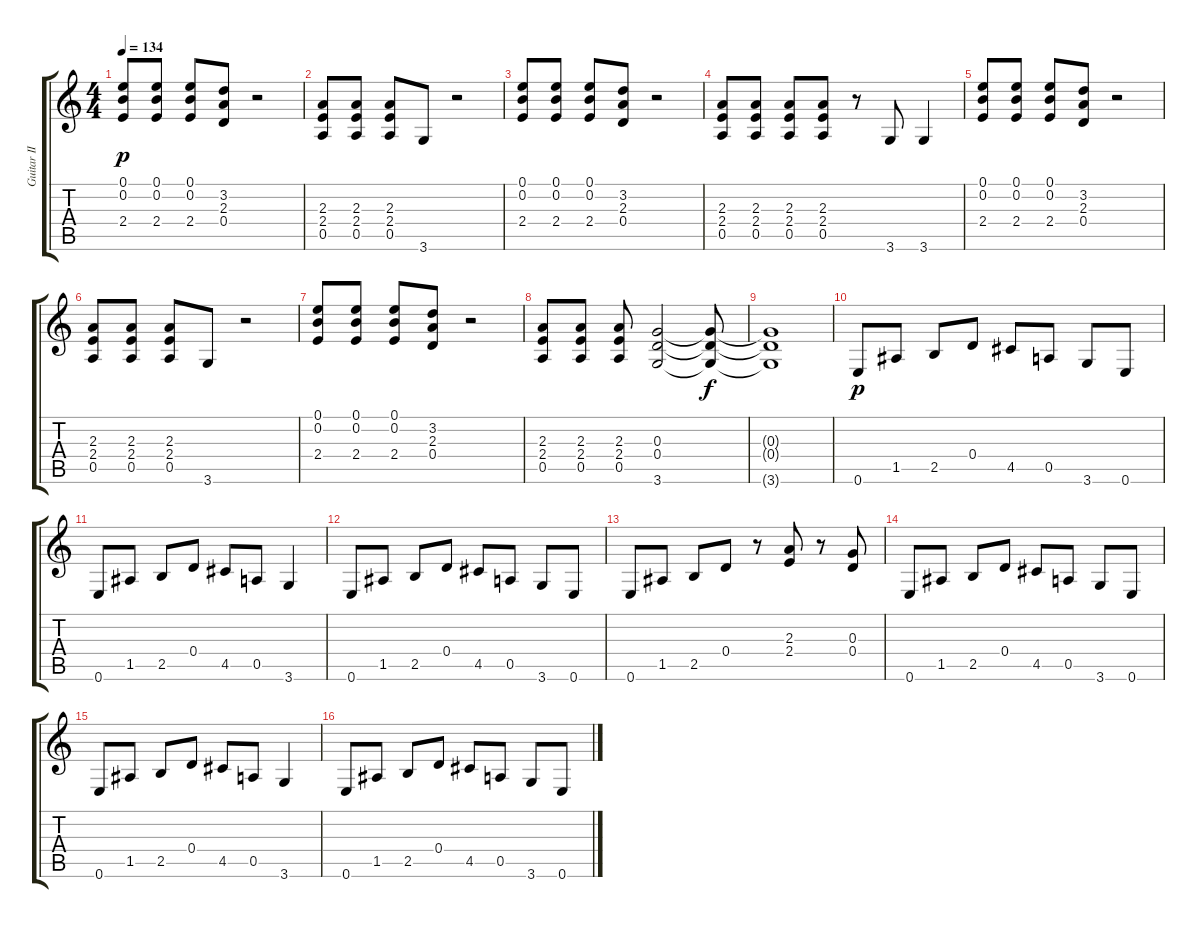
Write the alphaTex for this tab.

\track ("Guitar II" "Guitar II") {instrument overdrivenguitar}
\staff {score tabs}
\tuning (E4 B3 G3 D3 A2 E2) {hide}
\ts (4 4)
\tempo 134
\clef g2
\ks c
(0.1 0.2 2.4).8{dy p} (0.1 0.2 2.4).8 (0.1 0.2 2.4).8 (3.2 2.3 0.4).8 r.2 |
(2.3 2.4 0.5).8 (2.3 2.4 0.5).8 (2.3 2.4 0.5).8 3.6.8 r.2 |
(0.1 0.2 2.4).8 (0.1 0.2 2.4).8 (0.1 0.2 2.4).8 (3.2 2.3 0.4).8 r.2 |
(2.3 2.4 0.5).8 (2.3 2.4 0.5).8 (2.3 2.4 0.5).8 (2.3 2.4 0.5).8 r.8 3.6.8 3.6.4 |
(0.1 0.2 2.4).8 (0.1 0.2 2.4).8 (0.1 0.2 2.4).8 (3.2 2.3 0.4).8 r.2 |
(2.3 2.4 0.5).8 (2.3 2.4 0.5).8 (2.3 2.4 0.5).8 3.6.8 r.2 |
(0.1 0.2 2.4).8 (0.1 0.2 2.4).8 (0.1 0.2 2.4).8 (3.2 2.3 0.4).8 r.2 |
(2.3 2.4 0.5).8 (2.3 2.4 0.5).8 (2.3 2.4 0.5).8 (0.3 0.4 3.6).2 (0.3{t} 0.4{t} 3.6{t}).8{dy f} |
(0.3{t} 0.4{t} 3.6{t}).1 |
0.6.8{dy p} 1.5.8 2.5.8 0.4.8 4.5.8 0.5.8 3.6.8 0.6.8 |
0.6.8 1.5.8 2.5.8 0.4.8 4.5.8 0.5.8 3.6.4 |
0.6.8 1.5.8 2.5.8 0.4.8 4.5.8 0.5.8 3.6.8 0.6.8 |
0.6.8 1.5.8 2.5.8 0.4.8 r.8 (2.3 2.4).8 r.8 (0.3 0.4).8 |
0.6.8 1.5.8 2.5.8 0.4.8 4.5.8 0.5.8 3.6.8 0.6.8 |
0.6.8 1.5.8 2.5.8 0.4.8 4.5.8 0.5.8 3.6.4 |
0.6.8 1.5.8 2.5.8 0.4.8 4.5.8 0.5.8 3.6.8 0.6.8
